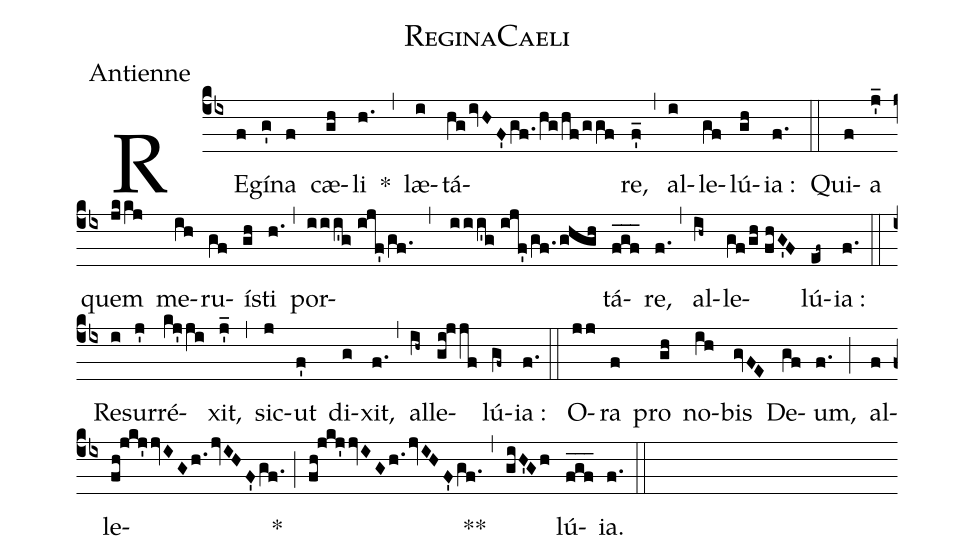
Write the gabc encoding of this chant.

name:ReginaCaeli;
office-part:Antienne;
%%
(cb4) RE(f)gí(g')na(f) cæ(gh)li(h.) *(,)
læ(i)tá(hgivHF'gf./hg!/hf!/ggf)re,(f'_) (,)
al(i)le(gf)lú(gh)ia :(f.) (::)

Qui(f)a(j'_) quem(jkkj) me(ih)ru(gf)í(gh)sti(h.) (,)
por(iii'g!//ijf'!/gf.,iii'g!//ijf'!/gf.!/ghgh)tá(fgf___)re,(f.) (,)
al(ih~)le(gf!/gh!//fhG'F)lú(ef~)ia :(f.) (::)

Re(i)sur(j')ré(kj'ji)xit,(j'_) (,)
sic(j)ut(f') di(g)xit,(f.) (,)
al(ih~)le(gi!jjf)lú(gf~)ia :(f.) (::)

O(jj)ra(f) pro(gh) no(ih)bis(gvFE) De(gf)um,(f.) (;)
al(f)le(fh!jkj'jvIGh.jvIHF'gf.)*(;)(fh!jkj'jvIGh.jvIHF'gf.)**(,)(giH'Gh)lú(fgf___)ia.(f.) (::)
